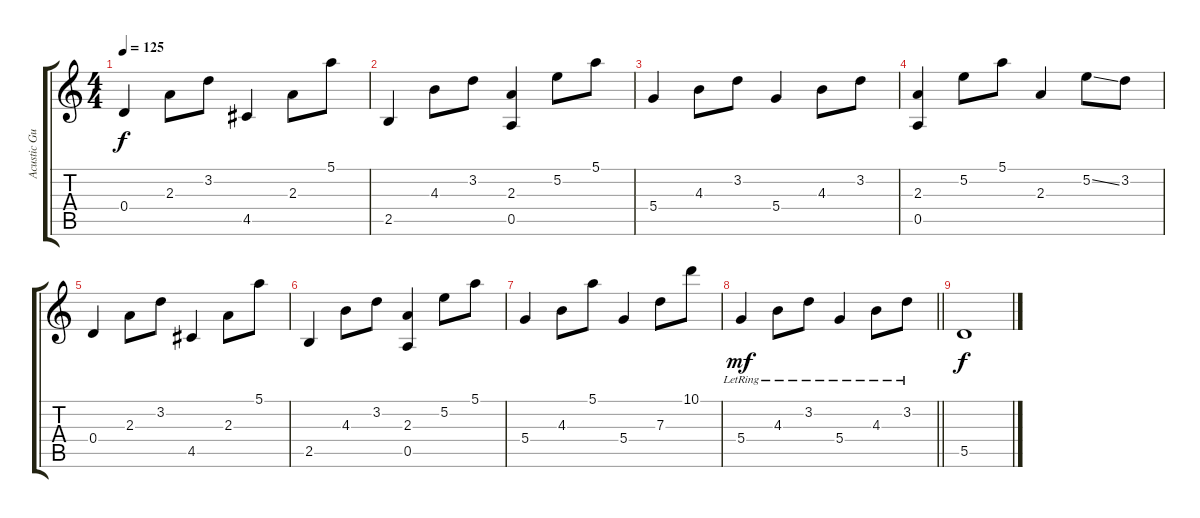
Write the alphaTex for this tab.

\track ("Acustic Guitar" "Acustic Gu") {instrument electricguitarjazz}
\staff {score tabs}
\tuning (E4 B3 G3 D3 A2 E2) {hide}
\ts (4 4)
\tempo 125
\clef g2
\ks c
0.4.4{dy f} 2.3.8 3.2.8 4.5.4 2.3.8 5.1.8 |
2.5.4 4.3.8 3.2.8 (2.3 0.5).4 5.2.8 5.1.8 |
5.4.4 4.3.8 3.2.8 5.4.4 4.3.8 3.2.8 |
(2.3 0.5).4 5.2.8 5.1.8 2.3.4 5.2{ss}.8 3.2.8 |
0.4.4 2.3.8 3.2.8 4.5.4 2.3.8 5.1.8 |
2.5.4 4.3.8 3.2.8 (2.3 0.5).4 5.2.8 5.1.8 |
5.4.4 4.3.8 5.1.8 5.4.4 7.3.8 10.1.8 |
\barLineRight lightlight
5.4{lr}.4{dy mf} 4.3{lr}.8 3.2{lr}.8 5.4{lr}.4 4.3{lr}.8 3.2{lr}.8 |
5.5.1{dy f}
